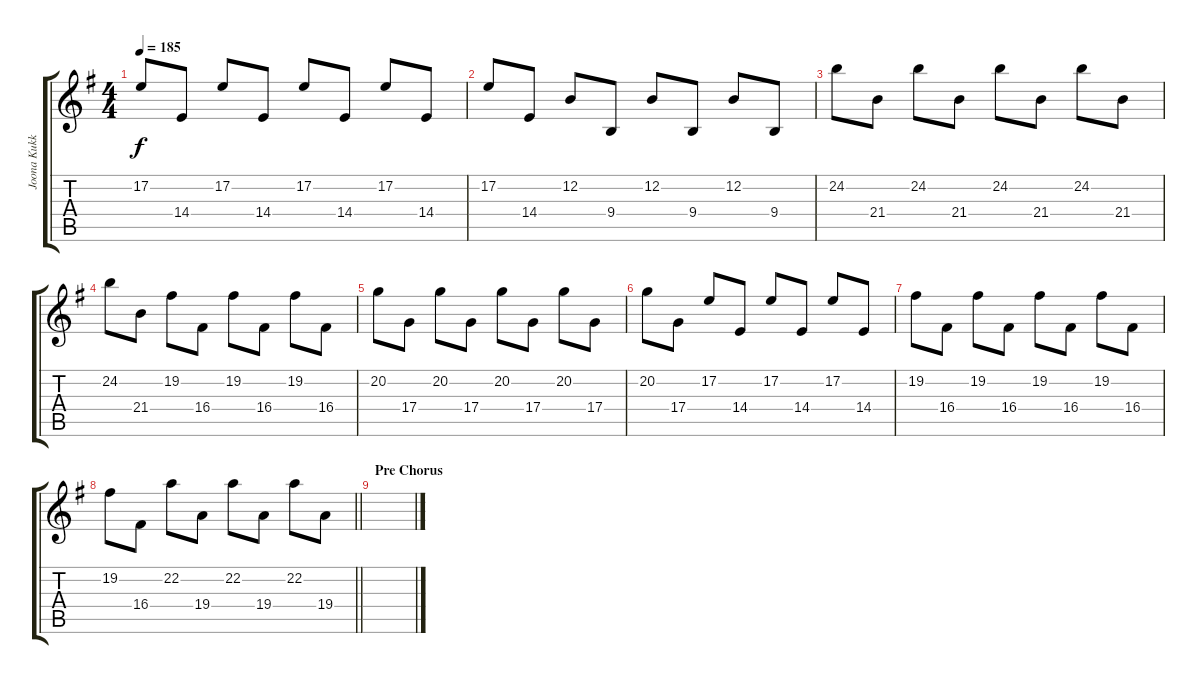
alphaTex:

\track ("Joona Kukkola (keyboard)" "Joona Kukk") {instrument lead2sawtooth}
\staff {score tabs}
\tuning (E4 B3 G3 D3 A2 E2) {hide}
\ts (4 4)
\tempo 185
\clef g2
\ks eminor
17.2.8{dy f} 14.4.8 17.2.8 14.4.8 17.2.8 14.4.8 17.2.8 14.4.8 |
17.2.8 14.4.8 12.2.8 9.4.8 12.2.8 9.4.8 12.2.8 9.4.8 |
24.2.8 21.4.8 24.2.8 21.4.8 24.2.8 21.4.8 24.2.8 21.4.8 |
24.2.8 21.4.8 19.2.8 16.4.8 19.2.8 16.4.8 19.2.8 16.4.8 |
20.2.8 17.4.8 20.2.8 17.4.8 20.2.8 17.4.8 20.2.8 17.4.8 |
20.2.8 17.4.8 17.2.8 14.4.8 17.2.8 14.4.8 17.2.8 14.4.8 |
19.2.8 16.4.8 19.2.8 16.4.8 19.2.8 16.4.8 19.2.8 16.4.8 |
\barLineRight lightlight
19.2.8 16.4.8 22.2.8 19.4.8 22.2.8 19.4.8 22.2.8 19.4.8 |
\section ("" "Pre Chorus")
